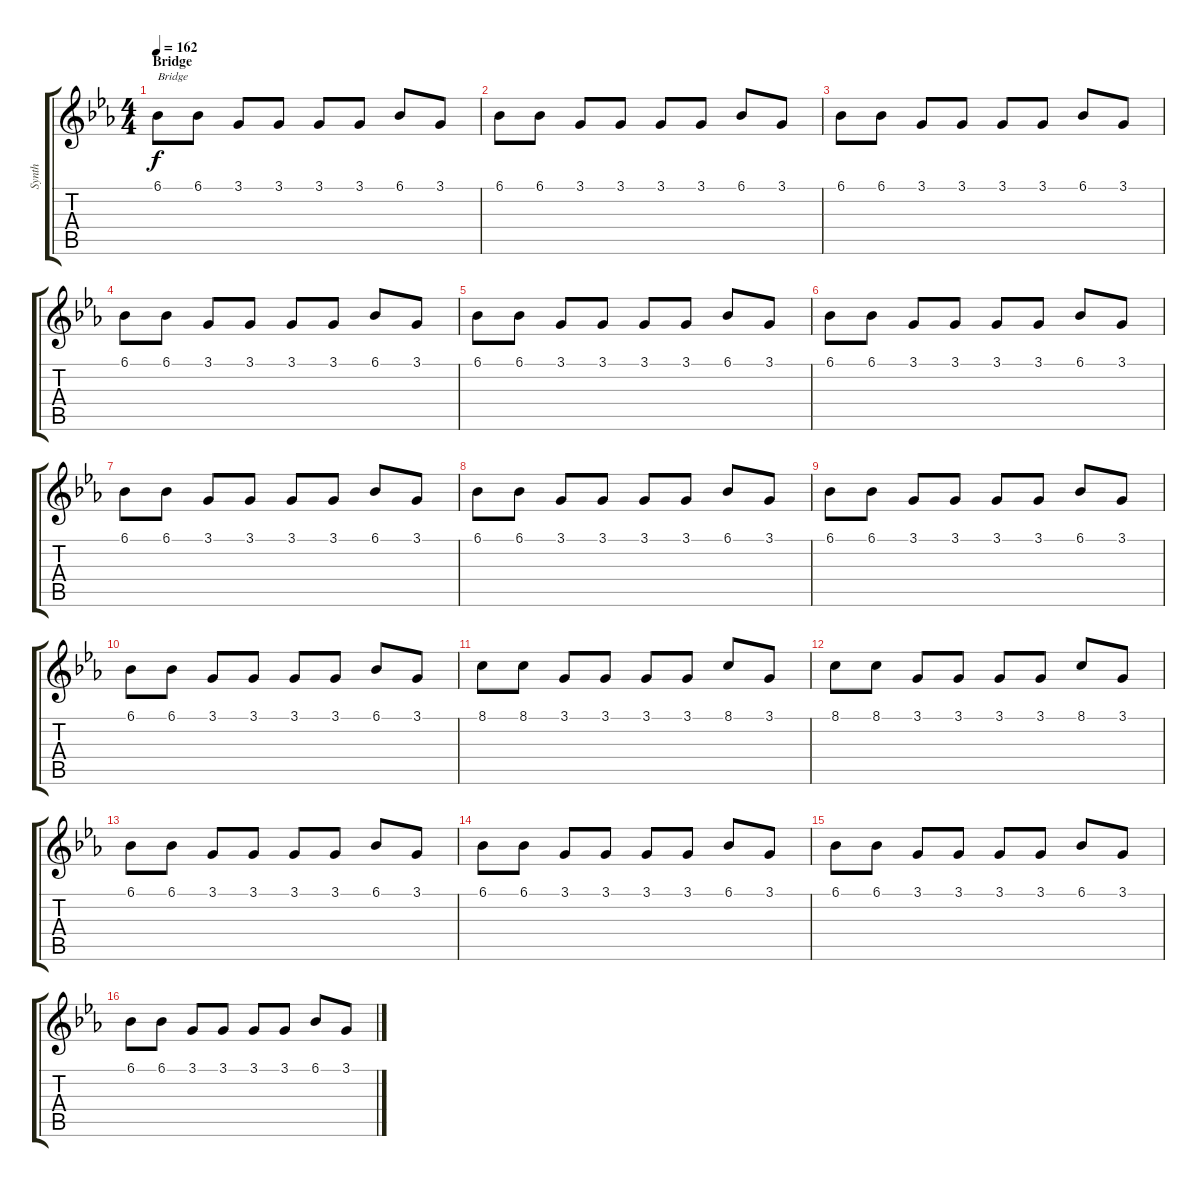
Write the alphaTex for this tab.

\track ("Synth" "Synth") {instrument orchestralharp}
\staff {score tabs}
\tuning (E4 B3 G3 D3 A2 E2) {hide}
\ts (4 4)
\section ("" "Bridge")
\tempo 162
\clef g2
\ks eb
6.1.8{txt "Bridge" dy f} 6.1.8 3.1.8 3.1.8 3.1.8 3.1.8 6.1.8 3.1.8 |
6.1.8 6.1.8 3.1.8 3.1.8 3.1.8 3.1.8 6.1.8 3.1.8 |
6.1.8 6.1.8 3.1.8 3.1.8 3.1.8 3.1.8 6.1.8 3.1.8 |
6.1.8 6.1.8 3.1.8 3.1.8 3.1.8 3.1.8 6.1.8 3.1.8 |
6.1.8 6.1.8 3.1.8 3.1.8 3.1.8 3.1.8 6.1.8 3.1.8 |
6.1.8 6.1.8 3.1.8 3.1.8 3.1.8 3.1.8 6.1.8 3.1.8 |
6.1.8 6.1.8 3.1.8 3.1.8 3.1.8 3.1.8 6.1.8 3.1.8 |
6.1.8 6.1.8 3.1.8 3.1.8 3.1.8 3.1.8 6.1.8 3.1.8 |
6.1.8 6.1.8 3.1.8 3.1.8 3.1.8 3.1.8 6.1.8 3.1.8 |
6.1.8 6.1.8 3.1.8 3.1.8 3.1.8 3.1.8 6.1.8 3.1.8 |
8.1.8 8.1.8 3.1.8 3.1.8 3.1.8 3.1.8 8.1.8 3.1.8 |
8.1.8 8.1.8 3.1.8 3.1.8 3.1.8 3.1.8 8.1.8 3.1.8 |
6.1.8 6.1.8 3.1.8 3.1.8 3.1.8 3.1.8 6.1.8 3.1.8 |
6.1.8 6.1.8 3.1.8 3.1.8 3.1.8 3.1.8 6.1.8 3.1.8 |
6.1.8 6.1.8 3.1.8 3.1.8 3.1.8 3.1.8 6.1.8 3.1.8 |
6.1.8 6.1.8 3.1.8 3.1.8 3.1.8 3.1.8 6.1.8 3.1.8
